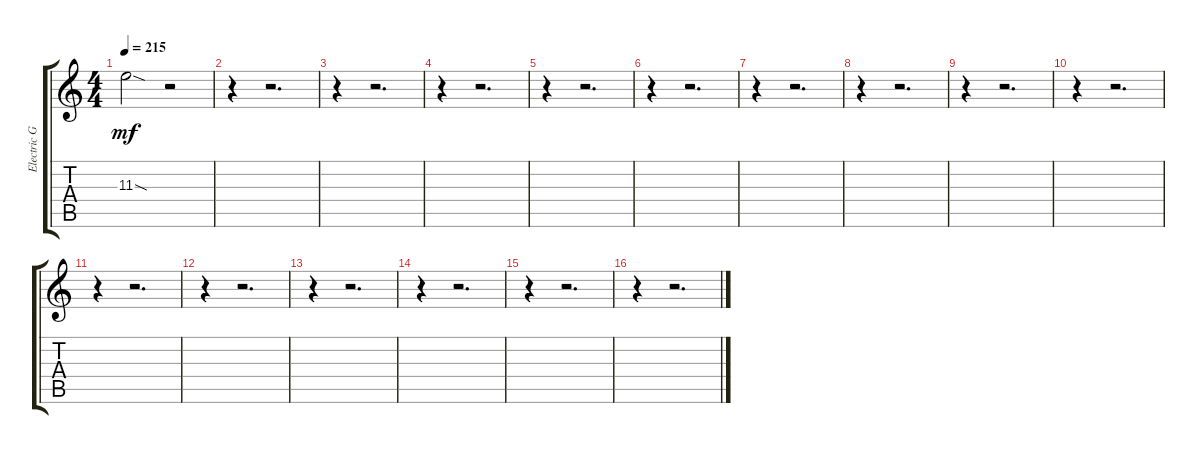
\track ("Electric Guitar" "Electric G") {instrument distortionguitar}
\staff {score tabs}
\tuning (D4 A3 F3 C3 G2 D2) {hide}
\ts (4 4)
\tempo 215
\clef g2
\ks c
11.3{sod t}.2{dy mf} r.2 |
r.4 r.2{d} |
r.4 r.2{d} |
r.4 r.2{d} |
r.4 r.2{d} |
r.4 r.2{d} |
r.4 r.2{d} |
r.4 r.2{d} |
r.4 r.2{d} |
r.4 r.2{d} |
r.4 r.2{d} |
r.4 r.2{d} |
r.4 r.2{d} |
r.4 r.2{d} |
r.4 r.2{d} |
r.4 r.2{d}
